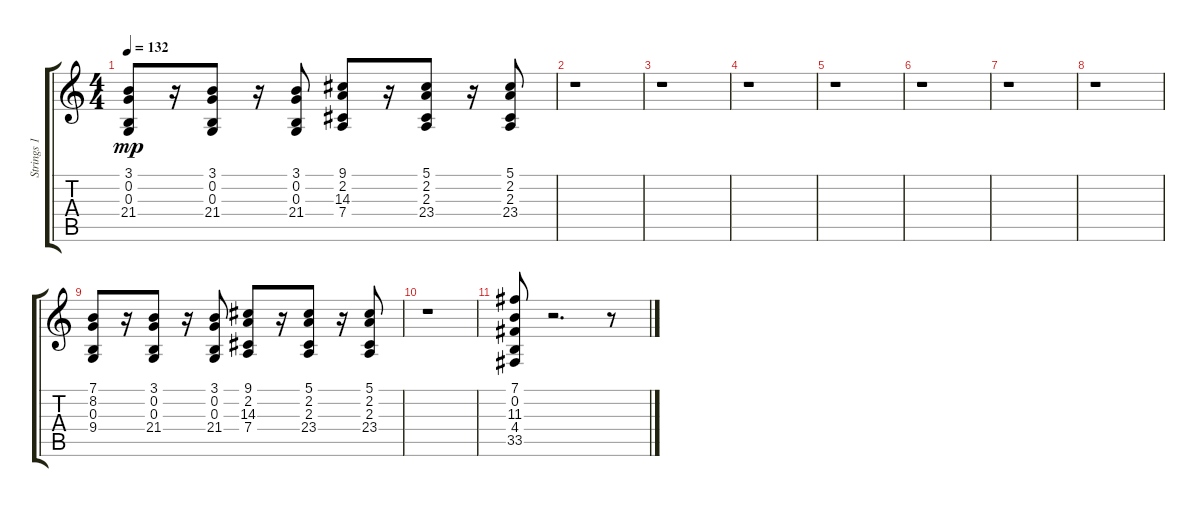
\track ("Strings 1" "Strings 1") {instrument stringensemble1}
\staff {score tabs}
\tuning (E4 B3 G3 D3 A2 E2) {hide}
\ts (4 4)
\tempo 132
\clef g2
\ks c
(3.1 0.2 0.3 21.4).8{dy mp} r.16 (3.1 0.2 0.3 21.4).8 r.16 (3.1 0.2 0.3 21.4).8 (9.1 2.2 14.3 7.4).8 r.16 (5.1 2.2 2.3 23.4).8 r.16 (5.1 2.2 2.3 23.4).8 |
r.1 |
r.1 |
r.1 |
r.1 |
r.1 |
r.1 |
r.1 |
(7.1 8.2 0.3 9.4).8 r.16 (3.1 0.2 0.3 21.4).8 r.16 (3.1 0.2 0.3 21.4).8 (9.1 2.2 14.3 7.4).8 r.16 (5.1 2.2 2.3 23.4).8 r.16 (5.1 2.2 2.3 23.4).8 |
r.1 |
(7.1 0.2 11.3 4.4 33.5).8 r.2{d} r.8
